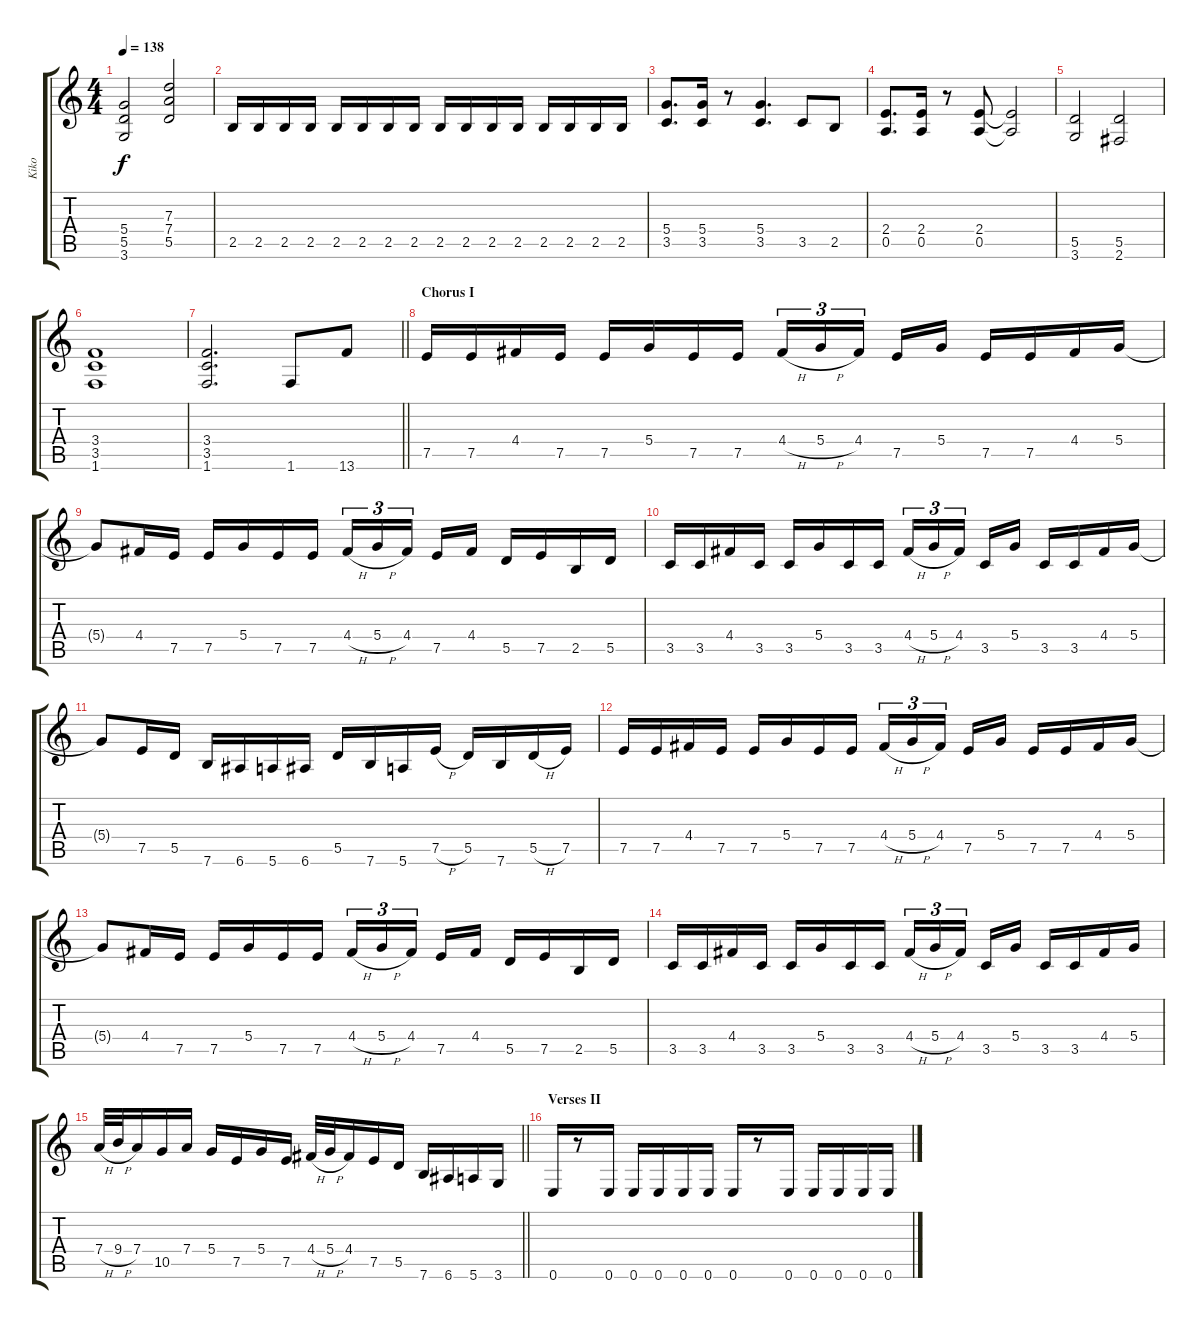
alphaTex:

\track ("Kiko" "Kiko") {instrument distortionguitar}
\staff {score tabs}
\tuning (E4 B3 G3 D3 A2 E2) {hide}
\ts (4 4)
\tempo 138
\clef g2
\ks c
(5.4 5.5 3.6).2{dy f} (7.3 7.4 5.5).2 |
2.5.16 2.5.16 2.5.16 2.5.16 2.5.16 2.5.16 2.5.16 2.5.16 2.5.16 2.5.16 2.5.16 2.5.16 2.5.16 2.5.16 2.5.16 2.5.16 |
(5.4 3.5).8{d} (5.4 3.5).16 r.8 (5.4 3.5).4{d} 3.5.8 2.5.8 |
(2.4 0.5).8{d} (2.4 0.5).16 r.8 (2.4 0.5).8 (2.4{t} 0.5{t}).2 |
(5.5 3.6).2 (5.5 2.6).2 |
(3.4 3.5 1.6).1 |
\barLineRight lightlight
(3.4 3.5 1.6).2{d} 1.6.8 13.6.8 |
\section ("" "Chorus I")
7.5.16 7.5.16 4.4.16 7.5.16 7.5.16 5.4.16 7.5.16 7.5.16 4.4{h}.16{tu (3 2)} 5.4{h}.16{tu (3 2)} 4.4.16{tu (3 2) beam splitsecondary} 7.5.16 5.4.16 7.5.16 7.5.16 4.4.16 5.4.16 |
5.4{t}.8 4.4.16 7.5.16 7.5.16 5.4.16 7.5.16 7.5.16 4.4{h}.16{tu (3 2)} 5.4{h}.16{tu (3 2)} 4.4.16{tu (3 2) beam splitsecondary} 7.5.16 4.4.16 5.5.16 7.5.16 2.5.16 5.5.16 |
3.5.16 3.5.16 4.4.16 3.5.16 3.5.16 5.4.16 3.5.16 3.5.16 4.4{h}.16{tu (3 2)} 5.4{h}.16{tu (3 2)} 4.4.16{tu (3 2) beam splitsecondary} 3.5.16 5.4.16 3.5.16 3.5.16 4.4.16 5.4.16 |
5.4{t}.8 7.5.16 5.5.16 7.6.16 6.6.16 5.6.16 6.6.16 5.5.16 7.6.16 5.6.16 7.5{h}.16 5.5.16 7.6.16 5.5{h}.16 7.5.16 |
7.5.16 7.5.16 4.4.16 7.5.16 7.5.16 5.4.16 7.5.16 7.5.16 4.4{h}.16{tu (3 2)} 5.4{h}.16{tu (3 2)} 4.4.16{tu (3 2) beam splitsecondary} 7.5.16 5.4.16 7.5.16 7.5.16 4.4.16 5.4.16 |
5.4{t}.8 4.4.16 7.5.16 7.5.16 5.4.16 7.5.16 7.5.16 4.4{h}.16{tu (3 2)} 5.4{h}.16{tu (3 2)} 4.4.16{tu (3 2) beam splitsecondary} 7.5.16 4.4.16 5.5.16 7.5.16 2.5.16 5.5.16 |
3.5.16 3.5.16 4.4.16 3.5.16 3.5.16 5.4.16 3.5.16 3.5.16 4.4{h}.16{tu (3 2)} 5.4{h}.16{tu (3 2)} 4.4.16{tu (3 2) beam splitsecondary} 3.5.16 5.4.16 3.5.16 3.5.16 4.4.16 5.4.16 |
\barLineRight lightlight
7.4{h}.32 9.4{h}.32 7.4.16 10.5.16 7.4.16 5.4.16 7.5.16 5.4.16 7.5.16 4.4{h}.32 5.4{h}.32 4.4.16 7.5.16 5.5.16 7.6.16 6.6.16 5.6.16 3.6.16 |
\section ("" "Verses II")
0.6.16 r.8 0.6.16 0.6.16 0.6.16 0.6.16 0.6.16 0.6.16 r.8 0.6.16 0.6.16 0.6.16 0.6.16 0.6.16
